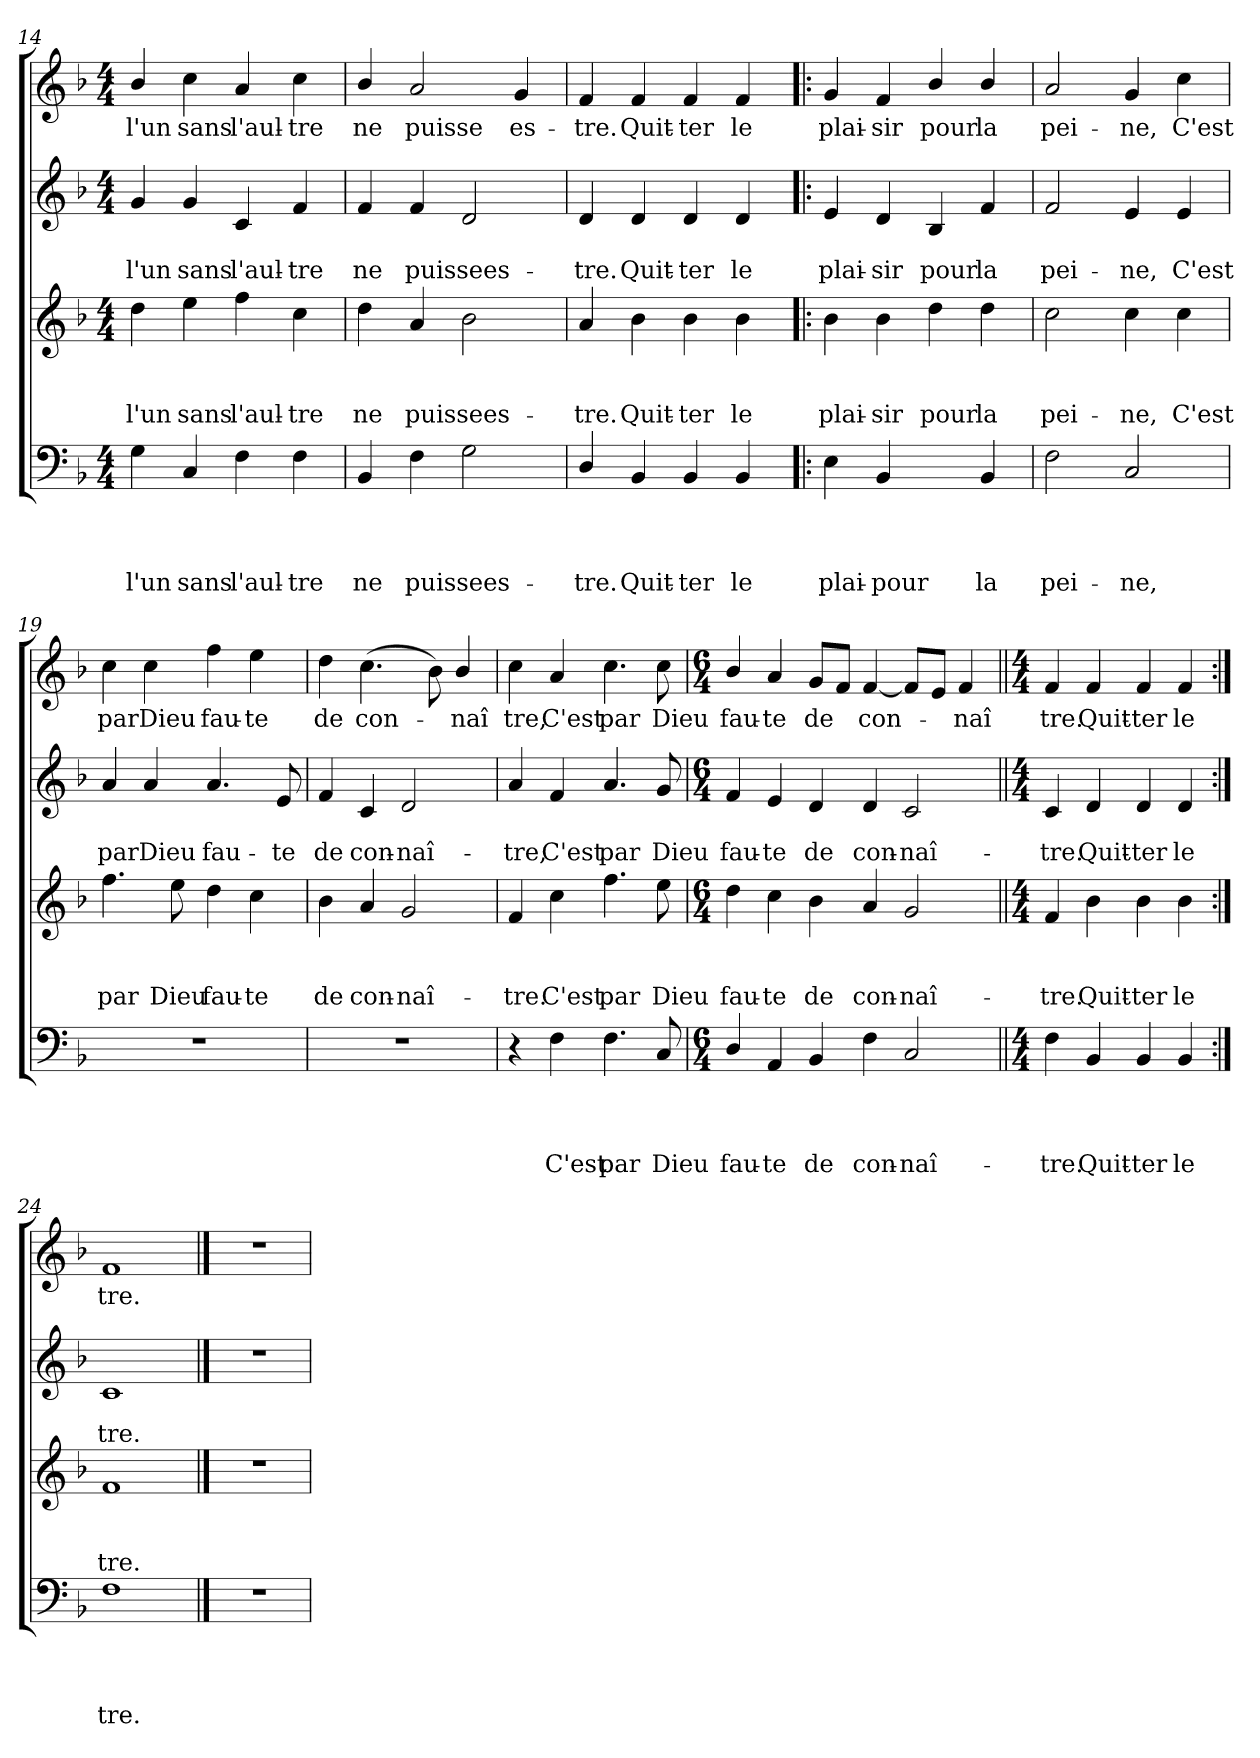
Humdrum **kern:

**kern	**text	**text	**text	**text	**kern	**text	**text	**text	**kern	**text	**text	**kern	**text
*part4	*part4	*part4	*part4	*part4	*part3	*part3	*part3	*part3	*part2	*part2	*part2	*part1	*part1
*staff4	*staff4	*staff4	*staff4	*staff4	*staff3	*staff3	*staff3	*staff3	*staff2	*staff2	*staff2	*staff1	*staff1
*clefF4	*	*	*	*	*clefG2	*	*	*	*clefG2	*	*	*clefG2	*
*	*	*	*	*	*ITrd7c12	*	*	*	*	*	*	*	*
*k[b-]	*	*	*	*	*k[b-]	*	*	*	*k[b-]	*	*	*k[b-]	*
*F:	*	*	*	*	*F:	*	*	*	*F:	*	*	*F:	*
*M4/4	*	*	*	*	*M4/4	*	*	*	*M4/4	*	*	*M4/4	*
=14	=14	=14	=14	=14	=14	=14	=14	=14	=14	=14	=14	=14	=14
!	!	!	!	!LO:LY:b	!	!	!	!LO:LY:b	!	!	!LO:LY:b	!	!LO:LY:b
4G\	.	.	.	l'un	4d\	.	.	l'un	4g/	.	l'un	4b-/	l'un
!	!	!	!	!LO:LY:b	!	!	!	!LO:LY:b	!	!	!LO:LY:b	!	!LO:LY:b
4C/	.	.	.	sans	4e\	.	.	sans	4g/	.	sans	4cc\	sans
!	!	!	!	!LO:LY:b	!	!	!	!LO:LY:b	!	!	!LO:LY:b	!	!LO:LY:b
4F\	.	.	.	l'aul-	4f\	.	.	l'aul-	4c/	.	l'aul-	4a/	l'aul-
!	!	!	!	!LO:LY:b	!	!	!	!LO:LY:b	!	!	!LO:LY:b	!	!LO:LY:b
4F\	.	.	.	-tre	4c\	.	.	-tre	4f/	.	-tre	4cc\	-tre
!!LO:LB:g=z
=15	=15	=15	=15	=15	=15	=15	=15	=15	=15	=15	=15	=15	=15
!	!	!	!	!LO:LY:b	!	!	!	!LO:LY:b	!	!	!LO:LY:b	!	!LO:LY:b
4BB-/	.	.	.	ne	4d\	.	.	ne	4f/	.	ne	4b-/	ne
!	!	!	!	!LO:LY:b	!	!	!	!LO:LY:b	!	!	!LO:LY:b	!	!LO:LY:b
4F\	.	.	.	puissees-	4A/	.	.	puissees-	4f/	.	puissees-	2a/	puisse
2G\	.	.	.	.	2B-\	.	.	.	2d/	.	.	.	.
!	!	!	!	!	!	!	!	!	!	!	!	!	!LO:LY:b
.	.	.	.	.	.	.	.	.	.	.	.	4g/	es-
=16	=16	=16	=16	=16	=16	=16	=16	=16	=16	=16	=16	=16	=16
!	!	!	!	!LO:LY:b	!	!	!	!LO:LY:b	!	!	!LO:LY:b	!	!LO:LY:b
4D/	.	.	.	-tre.	4A/	.	.	-tre.	4d/	.	-tre.	4f/	-tre.
!	!	!	!	!LO:LY:b	!	!	!	!LO:LY:b	!	!	!LO:LY:b	!	!LO:LY:b
4BB-/	.	.	.	Quit-	4B-\	.	.	Quit-	4d/	.	Quit-	4f/	Quit-
!	!	!	!	!LO:LY:b	!	!	!	!LO:LY:b	!	!	!LO:LY:b	!	!LO:LY:b
4BB-/	.	.	.	-ter	4B-\	.	.	-ter	4d/	.	-ter	4f/	-ter
!	!	!	!	!LO:LY:b	!	!	!	!LO:LY:b	!	!	!LO:LY:b	!	!LO:LY:b
4BB-/	.	.	.	le	4B-\	.	.	le	4d/	.	le	4f/	le
=17!|:	=17!|:	=17!|:	=17!|:	=17!|:	=17!|:	=17!|:	=17!|:	=17!|:	=17!|:	=17!|:	=17!|:	=17!|:	=17!|:
!	!	!	!	!LO:LY:b	!	!	!	!LO:LY:b	!	!	!LO:LY:b	!	!LO:LY:b
4E\	.	.	.	plai-	4B-\	.	.	plai-	4e/	.	plai-	4g/	plai-
!	!	!	!	!LO:LY:b	!	!	!	!LO:LY:b	!	!	!LO:LY:b	!	!LO:LY:b
4BB-/	.	.	.	pour	4B-\	.	.	-sir	4d/	.	-sir	4f/	-sir
!	!	!	!	!	!	!	!	!LO:LY:b	!	!	!LO:LY:b	!	!LO:LY:b
4ryy	.	.	.	.	4d\	.	.	pour	4B-/	.	pour	4b-/	pour
!	!	!	!	!LO:LY:b	!	!	!	!LO:LY:b	!	!	!LO:LY:b	!	!LO:LY:b
4BB-/	.	.	.	la	4d\	.	.	la	4f/	.	la	4b-/	la
=18	=18	=18	=18	=18	=18	=18	=18	=18	=18	=18	=18	=18	=18
!	!	!	!	!LO:LY:b	!	!	!	!LO:LY:b	!	!	!LO:LY:b	!	!LO:LY:b
2F\	.	.	.	pei-	2c\	.	.	pei-	2f/	.	pei-	2a/	pei-
!	!	!	!	!LO:LY:b	!	!	!	!LO:LY:b	!	!	!LO:LY:b	!	!LO:LY:b
2C/	.	.	.	-ne,	4c\	.	.	-ne,	4e/	.	-ne,	4g/	-ne,
!	!	!	!	!	!	!	!	!LO:LY:b	!	!	!LO:LY:b	!	!LO:LY:b
.	.	.	.	.	4c\	.	.	C'est	4e/	.	C'est	4cc\	C'est
=19	=19	=19	=19	=19	=19	=19	=19	=19	=19	=19	=19	=19	=19
!	!	!	!	!	!	!	!	!LO:LY:b	!	!	!LO:LY:b	!	!LO:LY:b
1rF	.	.	.	.	4.f\	.	.	par	4a/	.	par	4cc\	par
!	!	!	!	!	!	!	!	!	!	!	!LO:LY:b	!	!LO:LY:b
.	.	.	.	.	.	.	.	.	4a/	.	Dieu	4cc\	Dieu
!	!	!	!	!	!	!	!	!LO:LY:b	!	!	!	!	!
.	.	.	.	.	8e\	.	.	Dieu	.	.	.	.	.
!	!	!	!	!	!	!	!	!LO:LY:b	!	!	!LO:LY:b	!	!LO:LY:b
.	.	.	.	.	4d\	.	.	fau-	4.a/	.	fau-	4ff\	fau-
!	!	!	!	!	!	!	!	!LO:LY:b	!	!	!	!	!LO:LY:b
.	.	.	.	.	4c\	.	.	-te	.	.	.	4ee\	-te
!	!	!	!	!	!	!	!	!	!	!	!LO:LY:b	!	!
.	.	.	.	.	.	.	.	.	8e/	.	-te	.	.
!!LO:PB:g=z
=20	=20	=20	=20	=20	=20	=20	=20	=20	=20	=20	=20	=20	=20
!	!	!	!	!	!	!	!	!LO:LY:b	!	!	!LO:LY:b	!	!LO:LY:b
1rF	.	.	.	.	4B-\	.	.	de	4f/	.	de	4dd\	de
!	!	!	!	!	!	!	!	!LO:LY:b	!	!	!LO:LY:b	!	!LO:LY:b
.	.	.	.	.	4A/	.	.	con-	4c/	.	con-	(>4.cc\	con-
!	!	!	!	!	!	!	!	!LO:LY:b	!	!	!LO:LY:b	!	!
.	.	.	.	.	2G/	.	.	-naî-	2d/	.	-naî-	.	.
.	.	.	.	.	.	.	.	.	.	.	.	8b-\)	.
!	!	!	!	!	!	!	!	!	!	!	!	!	!LO:LY:b
.	.	.	.	.	.	.	.	.	.	.	.	4b-/	-naî
=21	=21	=21	=21	=21	=21	=21	=21	=21	=21	=21	=21	=21	=21
!	!	!	!	!	!	!	!	!LO:LY:b	!	!	!LO:LY:b	!	!LO:LY:b
4r	.	.	.	.	4F/	.	.	-tre.	4a/	.	-tre,	4cc\	tre,
!	!	!	!	!LO:LY:b	!	!	!	!LO:LY:b	!	!	!LO:LY:b	!	!LO:LY:b
4F\	.	.	.	C'est	4c\	.	.	C'est	4f/	.	C'est	4a/	C'est
!	!	!	!	!LO:LY:b	!	!	!	!LO:LY:b	!	!	!LO:LY:b	!	!LO:LY:b
4.F\	.	.	.	par	4.f\	.	.	par	4.a/	.	par	4.cc\	par
!	!	!	!	!LO:LY:b	!	!	!	!LO:LY:b	!	!	!LO:LY:b	!	!LO:LY:b
8C/	.	.	.	Dieu	8e\	.	.	Dieu	8g/	.	Dieu	8cc\	Dieu
=22	=22	=22	=22	=22	=22	=22	=22	=22	=22	=22	=22	=22	=22
*M6/4	*	*	*	*	*M6/4	*	*	*	*M6/4	*	*	*M6/4	*
!	!	!	!	!LO:LY:b	!	!	!	!LO:LY:b	!	!	!LO:LY:b	!	!LO:LY:b
4D/	.	.	.	fau-	4d\	.	.	fau-	4f/	.	fau-	4b-/	fau-
!	!	!	!	!LO:LY:b	!	!	!	!LO:LY:b	!	!	!LO:LY:b	!	!LO:LY:b
4AA/	.	.	.	-te	4c\	.	.	-te	4e/	.	-te	4a/	-te
!	!	!	!	!LO:LY:b	!	!	!	!LO:LY:b	!	!	!LO:LY:b	!	!LO:LY:b
4BB-/	.	.	.	de	4B-\	.	.	de	4d/	.	de	8g/L	de
.	.	.	.	.	.	.	.	.	.	.	.	8f/J	.
!	!	!	!	!LO:LY:b	!	!	!	!LO:LY:b	!	!	!LO:LY:b	!	!LO:LY:b
4F\	.	.	.	con-	4A/	.	.	con-	4d/	.	con-	[<4f/	con-
!	!	!	!	!LO:LY:b	!	!	!	!LO:LY:b	!	!	!LO:LY:b	!	!
2C/	.	.	.	-naî-	2G/	.	.	-naî-	2c/	.	-naî-	8f/L]	.
.	.	.	.	.	.	.	.	.	.	.	.	8e/J	.
!	!	!	!	!	!	!	!	!	!	!	!	!	!LO:LY:b
.	.	.	.	.	.	.	.	.	.	.	.	4f/	-naî
=23||	=23||	=23||	=23||	=23||	=23||	=23||	=23||	=23||	=23||	=23||	=23||	=23||	=23||
*M4/4	*	*	*	*	*M4/4	*	*	*	*M4/4	*	*	*M4/4	*
!	!	!	!	!LO:LY:b	!	!	!	!LO:LY:b	!	!	!LO:LY:b	!	!LO:LY:b
4F\	.	.	.	-tre.	4F/	.	.	-tre.	4c/	.	-tre.	4f/	tre.
!	!	!	!	!LO:LY:b	!	!	!	!LO:LY:b	!	!	!LO:LY:b	!	!LO:LY:b
4BB-/	.	.	.	Quit-	4B-\	.	.	Quit-	4d/	.	Quit-	4f/	Quit-
!	!	!	!	!LO:LY:b	!	!	!	!LO:LY:b	!	!	!LO:LY:b	!	!LO:LY:b
4BB-/	.	.	.	-ter	4B-\	.	.	-ter	4d/	.	-ter	4f/	-ter
!	!	!	!	!LO:LY:b	!	!	!	!LO:LY:b	!	!	!LO:LY:b	!	!LO:LY:b
4BB-/	.	.	.	le	4B-\	.	.	le	4d/	.	le	4f/	le
=24:|!	=24:|!	=24:|!	=24:|!	=24:|!	=24:|!	=24:|!	=24:|!	=24:|!	=24:|!	=24:|!	=24:|!	=24:|!	=24:|!
!	!	!	!	!LO:LY:b	!	!	!	!LO:LY:b	!	!	!LO:LY:b	!	!LO:LY:b
1F	.	.	.	tre.	1F	.	.	tre.	1c	.	tre.	1f	tre.
!!LO:LB:g=z
==25	==25	==25	==25	==25	==25	==25	==25	==25	==25	==25	==25	==25	==25
1r	.	.	.	.	1r	.	.	.	1r	.	.	1r	.
=	=	=	=	=	=	=	=	=	=	=	=	=	=
*-	*-	*-	*-	*-	*-	*-	*-	*-	*-	*-	*-	*-	*-
